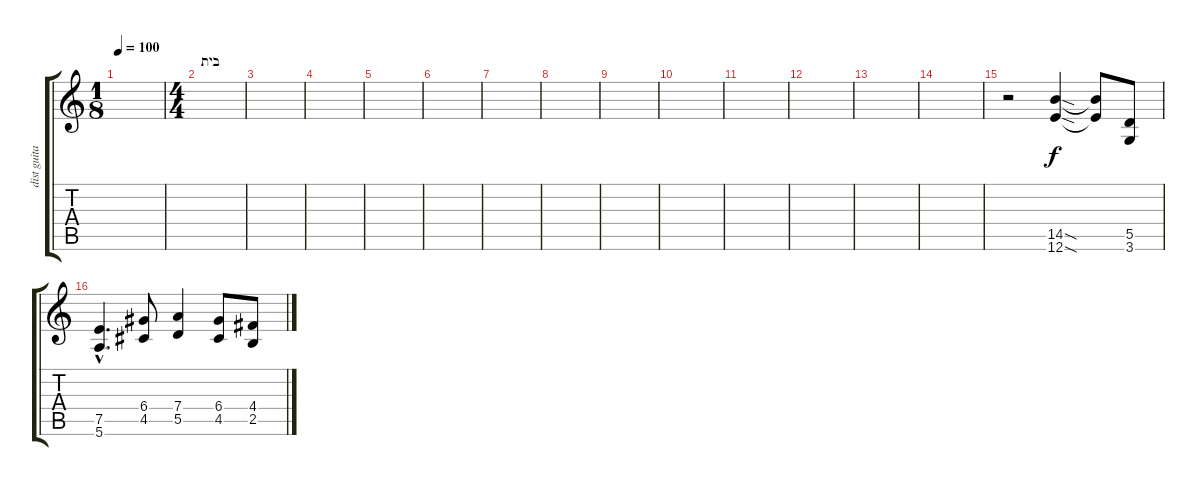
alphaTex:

\track ("dist guitar" "dist guita") {instrument distortionguitar}
\staff {score tabs}
\tuning (E4 B3 G3 D3 A2 E2) {hide}
\ts (1 8)
\tempo 100
\clef g2
\ks c
|
\ts (4 4)
\section ("" "בית")
|
|
|
|
|
|
|
|
|
|
|
|
|
r.2 (14.5{sod} 12.6{sod}).4 (14.5{t} 12.6{t}).8 (5.5 3.6).8 |
(7.5{hac} 5.6{hac}).4{d} (6.4 4.5).8 (7.4 5.5).4 (6.4 4.5).8 (4.4 2.5).8
